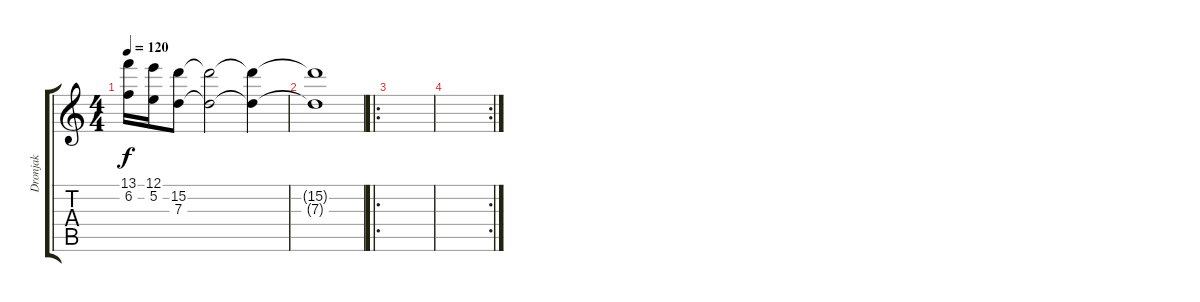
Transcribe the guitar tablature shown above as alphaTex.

\track ("Dronjak" "Dronjak") {instrument distortionguitar}
\staff {score tabs}
\tuning (E4 B3 G3 D3 A2 E2) {hide}
\ts (4 4)
\tempo 120
\clef g2
\ks c
(13.1 6.2).16{dy f} (12.1 5.2).16 (15.2 7.3).8 (15.2{t} 7.3{t}).2 (15.2{t} 7.3{t}).4 |
(15.2{t} 7.3{t}).1 |
\ro
|
\rc 2
